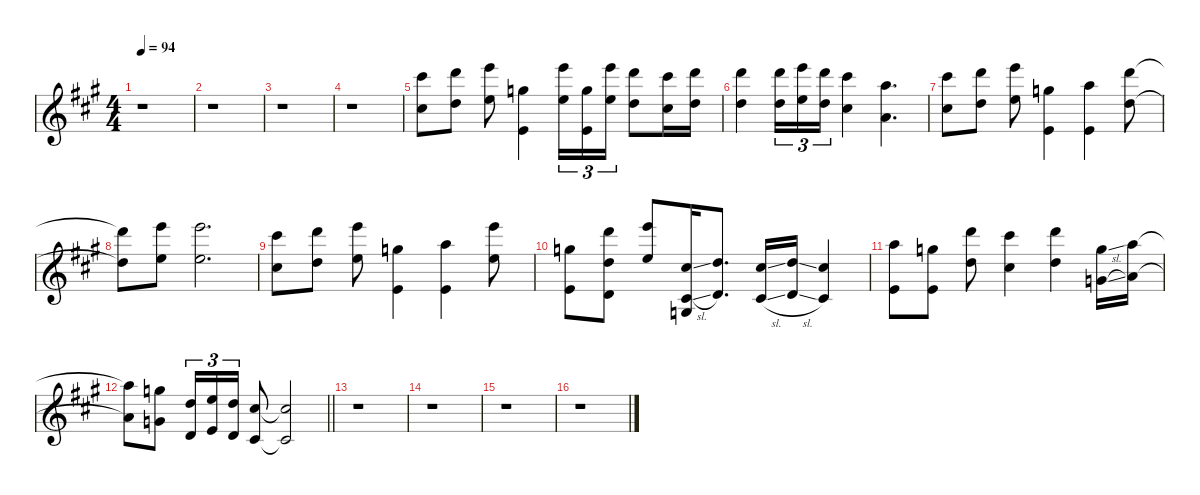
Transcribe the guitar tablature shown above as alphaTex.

\defaultSystemsLayout 4
\hideDynamics
\bracketExtendMode nobrackets
\singleTrackTrackNamePolicy hidden
\multiTrackTrackNamePolicy hidden
\firstSystemTrackNameMode fullname
\firstSystemTrackNameOrientation horizontal
\otherSystemsTrackNameOrientation horizontal
\track ("Strings" "vln.") {defaultSystemsLayout 4 instrument stringensemble1}
\staff {score}
\tuning (E4 B3 G3 D3 A2 E2)
\ts (4 4)
\tempo 94
\clef g2
\ks a
r.1{dy f beam Down} |
r.1{beam Down} |
r.1{beam Down} |
r.1{beam Down} |
(21.1{acc #} 14.2{acc #}).8{beam Down} (22.1{acc forcenatural} 15.2{acc forcenatural}).8{beam Down} (24.1{acc forcenatural} 17.2{acc forcenatural}).8{beam Down} (0.1{acc forcenatural} 20.2{acc forcenatural}).4{beam Down} (24.1{acc forcenatural} 17.2{acc forcenatural}).16{tu (3 2) beam Down} (0.1{acc forcenatural} 20.2{acc forcenatural}).16{tu (3 2) beam Down} (24.1{acc forcenatural} 17.2{acc forcenatural}).16{tu (3 2) beam Down} (22.1{acc forcenatural} 15.2{acc forcenatural}).8{beam Down} (21.1{acc #} 14.2{acc #}).16{beam Down} (22.1{acc forcenatural} 15.2{acc forcenatural}).16{beam Down} |
(22.1{acc forcenatural} 15.2{acc forcenatural}).4{beam Down} (22.1{acc forcenatural} 15.2{acc forcenatural}).16{tu (3 2) beam Down} (24.1{acc forcenatural} 17.2{acc forcenatural}).16{tu (3 2) beam Down} (22.1{acc forcenatural} 15.2{acc forcenatural}).16{tu (3 2) beam Down} (21.1{acc #} 14.2{acc #}).4{dy mf beam Down} (17.1{acc forcenatural} 10.2{acc forcenatural}).4{d dy f beam Down} |
(21.1{acc #} 14.2{acc #}).8{beam Down} (22.1{acc forcenatural} 15.2{acc forcenatural}).8{beam Down} (24.1{acc forcenatural} 17.2{acc forcenatural}).8{beam Down} (0.1{acc forcenatural} 20.2{acc forcenatural}).4{beam Down} (0.1{acc forcenatural} 22.2{acc forcenatural}).4{beam Down} (22.1{acc forcenatural} 15.2{acc forcenatural}).8{beam Down} |
(22.1{t acc forcenatural} 15.2{t acc forcenatural}).8{beam Down} (24.1{acc forcenatural} 17.2{acc forcenatural}).8{beam Down} (24.1{acc forcenatural} 17.2{acc forcenatural}).2{d beam Down} |
(21.1{acc #} 14.2{acc #}).8{beam Down} (22.1{acc forcenatural} 15.2{acc forcenatural}).8{beam Down} (24.1{acc forcenatural} 17.2{acc forcenatural}).8{beam Down} (0.1{acc forcenatural} 20.2{acc forcenatural}).4{beam Down} (0.1{acc forcenatural} 22.2{acc forcenatural}).4{beam Down} (24.1{acc forcenatural} 17.2{acc forcenatural}).8{beam Down} |
(0.1{acc forcenatural} 20.2{acc forcenatural}).8{beam Down} (22.1{acc forcenatural} 3.2{acc forcenatural} 19.3{acc forcenatural}).8{beam Down} (24.1{acc forcenatural} 17.2{acc forcenatural}).8{beam Up} (9.1{sl acc #} 2.2{sl acc #} 0.3{acc forcenatural}).16{beam Up} (10.1{acc forcenatural} 3.2{acc forcenatural}).8{d beam Up} (9.1{sl acc #} 2.2{sl acc #}).16{beam Up} (10.1{sl acc forcenatural} 3.2{sl acc forcenatural}).16{beam Up} (9.1{acc #} 2.2{acc #}).4{beam Up} |
(0.1{acc forcenatural} 22.2{acc forcenatural}).8{beam Down} (0.1{acc forcenatural} 20.2{acc forcenatural}).8{beam Down} (22.1{acc forcenatural} 15.2{acc forcenatural}).8{beam Down} (21.1{acc #} 14.2{acc #}).4{beam Down} (22.1{acc forcenatural} 15.2{acc forcenatural}).4{beam Down} (15.1{sl acc forcenatural} 8.2{sl acc forcenatural}).16{beam Down} (17.1{acc forcenatural} 10.2{acc forcenatural}).16{beam Down} |
\barLineRight lightlight
(17.1{t acc forcenatural} 10.2{t acc forcenatural}).8{beam Down} (15.1{acc forcenatural} 8.2{acc forcenatural}).8{beam Down} (10.1{acc forcenatural} 3.2{acc forcenatural}).16{tu (3 2) beam Up} (12.1{acc forcenatural} 5.2{acc forcenatural}).16{tu (3 2) beam Up} (10.1{acc forcenatural} 3.2{acc forcenatural}).16{tu (3 2) beam Up} (9.1{acc #} 2.2{acc #}).8{beam Up} (9.1{t acc #} 2.2{t acc #}).2{beam Up} |
r.1{beam Down} |
r.1{beam Down} |
r.1{beam Down} |
r.1{beam Down}
